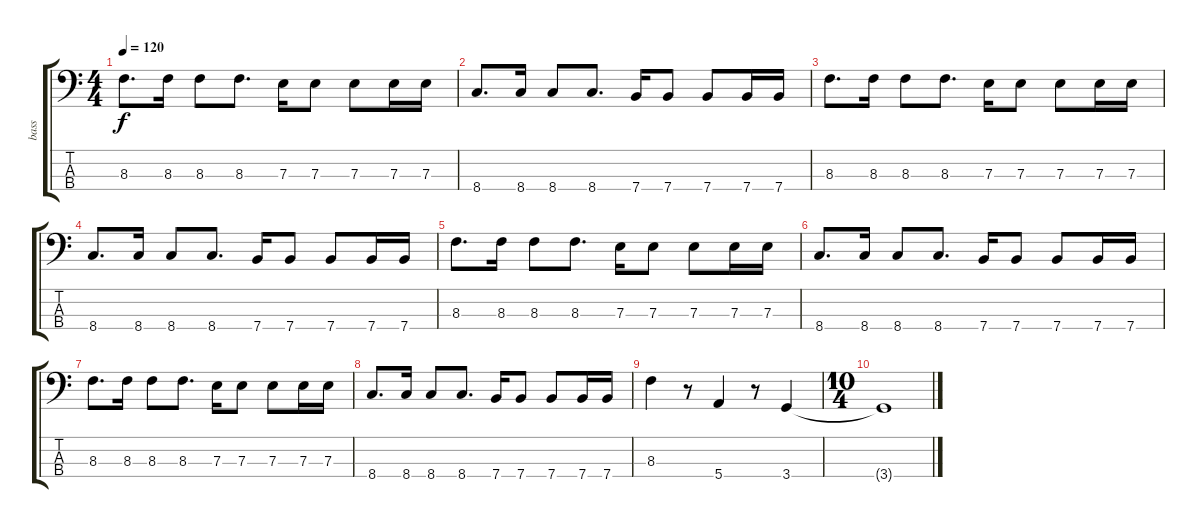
\track ("bass" "bass") {instrument electricbasspick}
\staff {score tabs}
\tuning (G2 D2 A1 E1) {hide}
\ts (4 4)
\tempo 120
\clef f4
\ks c
8.3.8{d dy f} 8.3.16 8.3.8 8.3.8{d} 7.3.16 7.3.8 7.3.8 7.3.16 7.3.16 |
8.4.8{d} 8.4.16 8.4.8 8.4.8{d} 7.4.16 7.4.8 7.4.8 7.4.16 7.4.16 |
8.3.8{d} 8.3.16 8.3.8 8.3.8{d} 7.3.16 7.3.8 7.3.8 7.3.16 7.3.16 |
8.4.8{d} 8.4.16 8.4.8 8.4.8{d} 7.4.16 7.4.8 7.4.8 7.4.16 7.4.16 |
8.3.8{d} 8.3.16 8.3.8 8.3.8{d} 7.3.16 7.3.8 7.3.8 7.3.16 7.3.16 |
8.4.8{d} 8.4.16 8.4.8 8.4.8{d} 7.4.16 7.4.8 7.4.8 7.4.16 7.4.16 |
8.3.8{d} 8.3.16 8.3.8 8.3.8{d} 7.3.16 7.3.8 7.3.8 7.3.16 7.3.16 |
8.4.8{d} 8.4.16 8.4.8 8.4.8{d} 7.4.16 7.4.8 7.4.8 7.4.16 7.4.16 |
8.3.4 r.8 5.4.4 r.8 3.4.4 |
\ts (10 4)
3.4{t}.1
